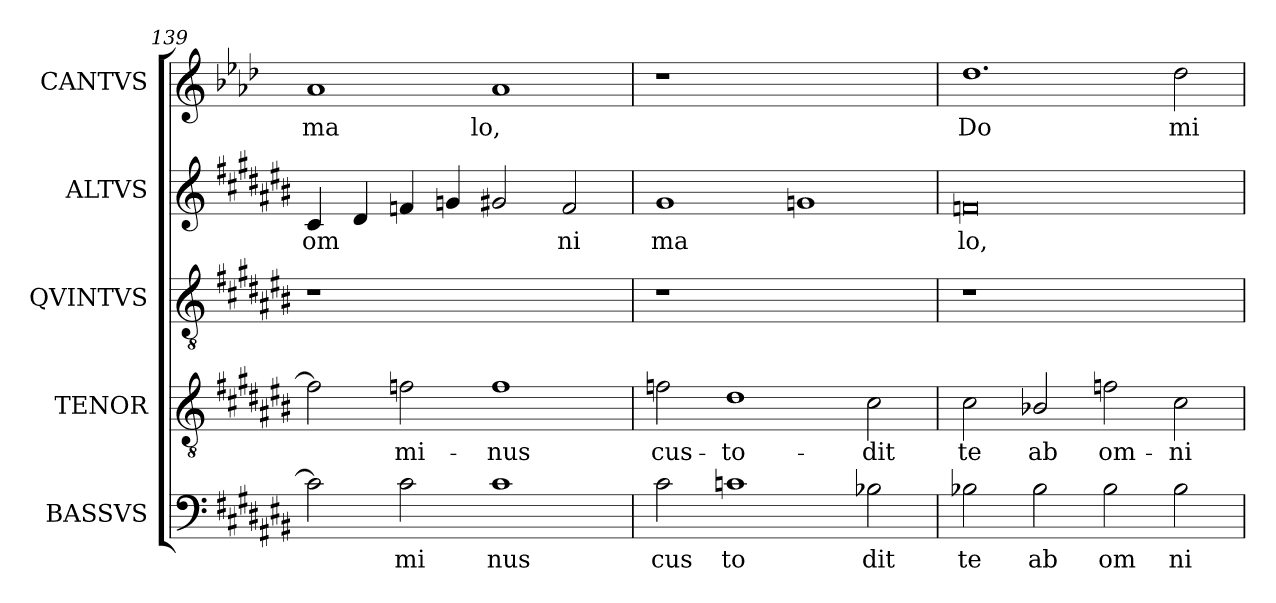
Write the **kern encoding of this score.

**kern	**text	**kern	**text	**kern	**kern	**text	**kern	**text
*part5	*part5	*part4	*part4	*part3	*part2	*part2	*part1	*part1
*staff5	*staff5	*staff4	*staff4	*staff3	*staff2	*staff2	*staff1	*staff1
*I"BASSVS	*	*I"TENOR	*	*I"QVINTVS	*I"ALTVS	*	*I"CANTVS	*
*clefF4	*	*clefGv2	*	*clefGv2	*clefG2	*	*clefG2	*
*ITrd-3c-5	*	*ITrd-3c-5	*	*ITrd-3c-5	*ITrd-3c-5	*	*	*
*k[f#c#g#d#a#e#b#]	*	*k[f#c#g#d#a#e#b#]	*	*k[f#c#g#d#a#e#b#]	*k[f#c#g#d#a#e#b#]	*	*k[b-e-a-d-]	*
*C#:	*	*C#:	*	*C#:	*C#:	*	*A-:	*
=139	=139	=139	=139	=139	=139	=139	=139	=139
!	!LO:LY:b:cj	!	!LO:LY:b:cj	!	!	!LO:LY:b:cj	!	!LO:LY:b:cj
2f#\]	.	2b-\]	--	1r	4f#/	om-	1a-	ma
!	!	!	!	!	!	!LO:LY:b:cj	!	!
.	.	.	.	.	4g#/	--	.	.
!	!LO:LY:b:cj	!	!LO:LY:b:cj	!	!	!LO:LY:b:cj	!	!
2f#\	mi	2b-\	-mi-	.	4b-/	--	.	.
!	!	!	!	!	!	!LO:LY:b:cj	!	!
.	.	.	.	.	4cc/	--	.	.
!	!LO:LY:b:cj	!	!LO:LY:b:cj	!	!	!LO:LY:b:cj	!	!LO:LY:b:cj
1f#	nus	1b-	-nus	1ryy	2cc#/	--	1a-	lo,
!	!	!	!	!	!	!LO:LY:b:cj	!	!
.	.	.	.	.	2b-/	-ni	.	.
=140	=140	=140	=140	=140	=140	=140	=140	=140
!	!LO:LY:b:cj	!	!LO:LY:b:cj	!	!	!LO:LY:b:cj	!	!
2f#\	cus	2b-\	cus-	1r	1cc#	ma-	1r	.
!	!LO:LY:b:cj	!	!LO:LY:b:cj	!	!	!	!	!
1f	to	1g#	-to-	.	.	.	.	.
!	!	!	!	!	!	!LO:LY:b:cj	!	!
.	.	.	.	1ryy	1cc	--	1ryy	.
!	!LO:LY:b:cj	!	!LO:LY:b:cj	!	!	!	!	!
2e-\	dit	2f#\	-dit	.	.	.	.	.
=141	=141	=141	=141	=141	=141	=141	=141	=141
!	!LO:LY:b:cj	!	!LO:LY:b:cj	!	!	!LO:LY:b:cj	!	!LO:LY:b:cj
2e-\	te	2f#\	te	1r	0b-	-lo,	1.dd-	Do
!	!LO:LY:b:cj	!	!LO:LY:b:cj	!	!	!	!	!
2e-\	ab	2e-/	ab	.	.	.	.	.
!	!LO:LY:b:cj	!	!LO:LY:b:cj	!	!	!	!	!
2e-\	om	2b-\	om-	1ryy	.	.	.	.
!	!LO:LY:b:cj	!	!LO:LY:b:cj	!	!	!	!	!LO:LY:b:cj
2e-\	ni	2f#\	-ni	.	.	.	2dd-\	mi
=	=	=	=	=	=	=	=	=
*-	*-	*-	*-	*-	*-	*-	*-	*-
